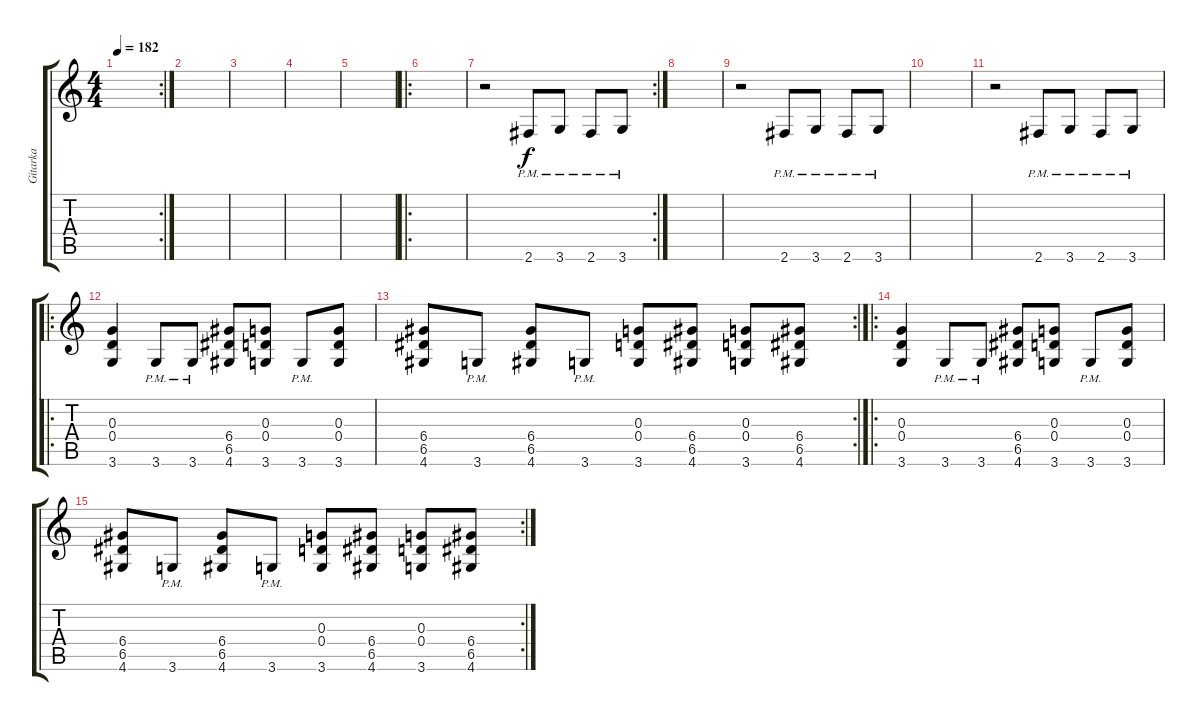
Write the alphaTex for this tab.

\track ("Gitarka" "Gitarka") {instrument distortionguitar}
\staff {score tabs}
\tuning (E4 B3 G3 D3 A2 E2) {hide}
\rc 2
\ts (4 4)
\tempo 182
\clef g2
\ks c
|
|
|
|
|
\ro
|
\rc 2
r.2 2.6{pm}.8 3.6{pm}.8 2.6{pm}.8 3.6{pm}.8 |
|
r.2 2.6{pm}.8 3.6{pm}.8 2.6{pm}.8 3.6{pm}.8 |
|
r.2 2.6{pm}.8 3.6{pm}.8 2.6{pm}.8 3.6{pm}.8 |
\ro
(0.3 0.4 3.6).4 3.6{pm}.8 3.6{pm}.8 (6.4 6.5 4.6).8 (0.3 0.4 3.6).8 3.6{pm}.8 (0.3 0.4 3.6).8 |
\rc 2
(6.4 6.5 4.6).8 3.6{pm}.8 (6.4 6.5 4.6).8 3.6{pm}.8 (0.3 0.4 3.6).8 (6.4 6.5 4.6).8 (0.3 0.4 3.6).8 (6.4 6.5 4.6).8 |
\ro
(0.3 0.4 3.6).4 3.6{pm}.8 3.6{pm}.8 (6.4 6.5 4.6).8 (0.3 0.4 3.6).8 3.6{pm}.8 (0.3 0.4 3.6).8 |
\rc 2
(6.4 6.5 4.6).8 3.6{pm}.8 (6.4 6.5 4.6).8 3.6{pm}.8 (0.3 0.4 3.6).8 (6.4 6.5 4.6).8 (0.3 0.4 3.6).8 (6.4 6.5 4.6).8
